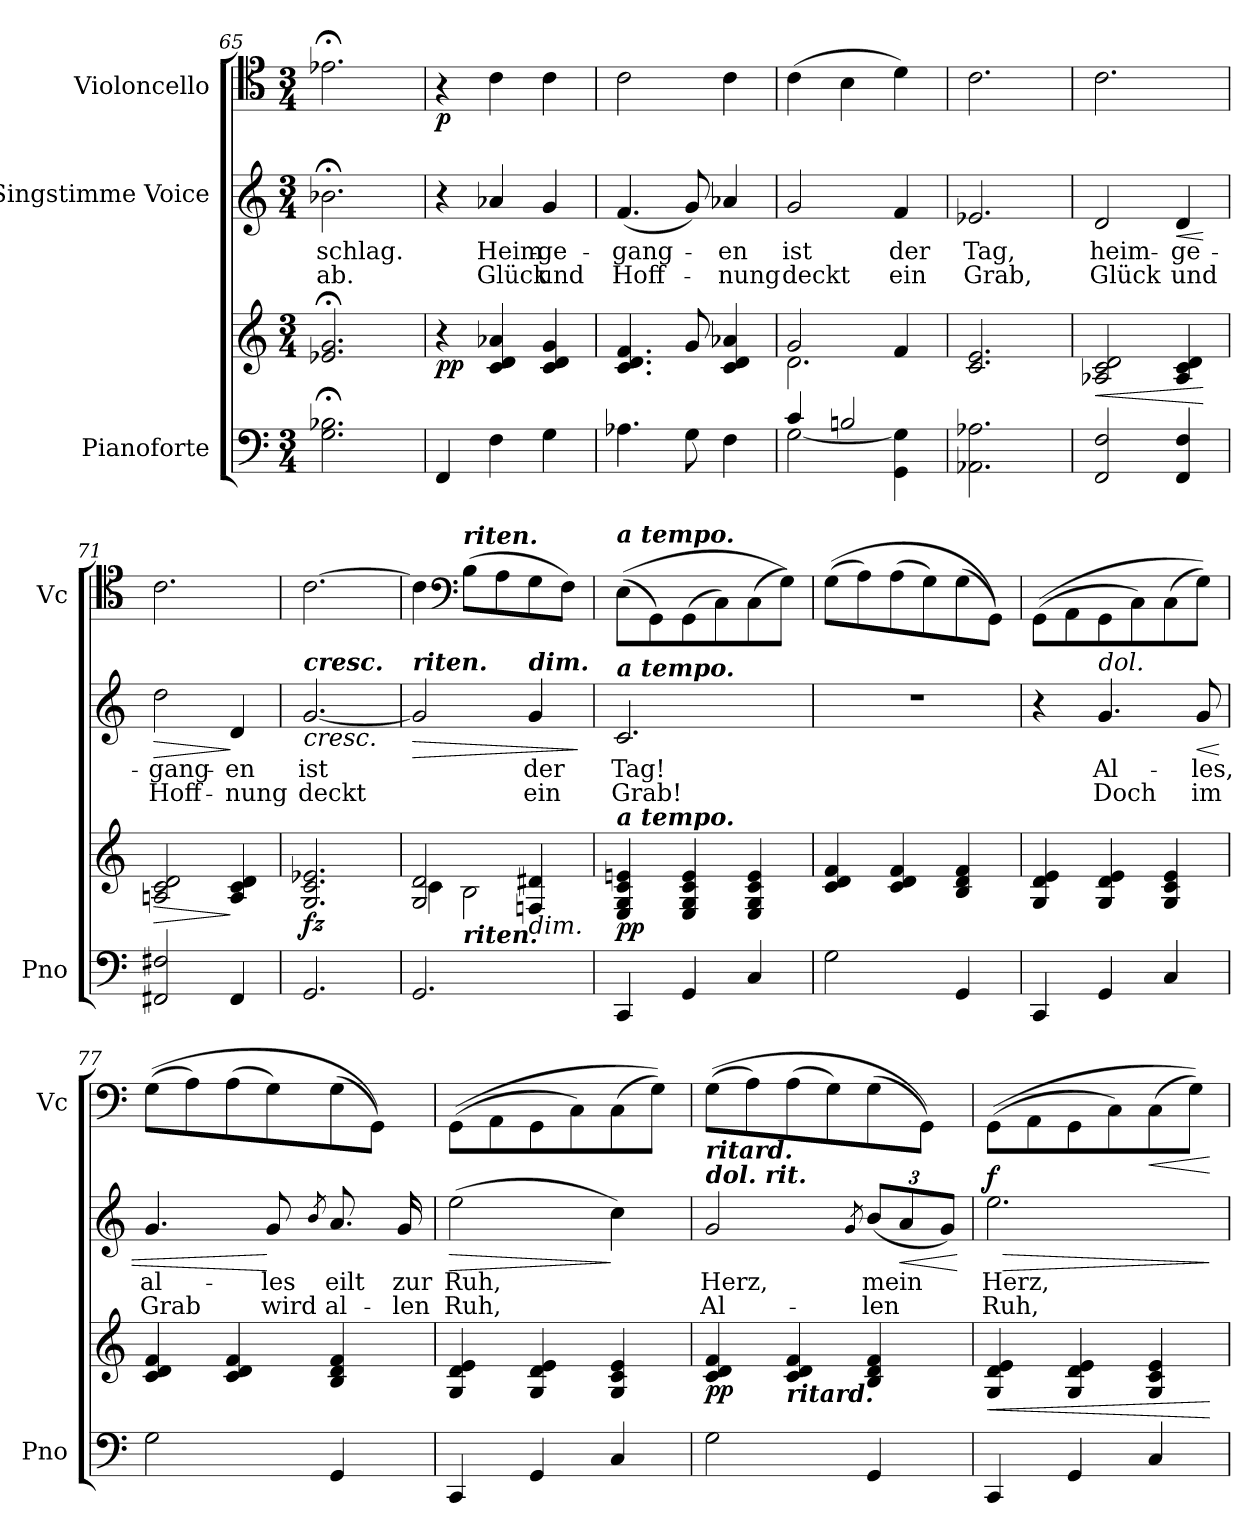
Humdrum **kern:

**kern	**kern	**dynam	**kern	**text	**text	**dynam	**kern	**dynam
*part3	*part3	*part3	*part2	*part2	*part2	*part2	*part1	*part1
*staff4	*staff3	*staff3/4	*staff2	*staff2	*staff2	*staff2	*staff1	*staff1
*I"Pianoforte	*	*	*I"Singstimme Voice	*	*	*	*I"Violoncello	*
*I'Pno	*	*	*	*	*	*	*I'Vc	*
*clefF4	*clefG2	*	*clefG2	*	*	*	*clefC4	*
*k[]	*k[]	*	*k[]	*	*	*	*k[]	*
*M3/4	*M3/4	*	*M3/4	*	*	*	*M3/4	*
=65	=65	=65	=65	=65	=65	=65	=65	=65
!	!	!	!	!LO:LY:b	!LO:LY:b	!	!	!
2.G\;< 2.B-X\;<	2.e-X/;< 2.g/;<	.	2.b-X;<\	-schlag.	-ab.	.	2.e-X;<\	.
=66	=66	=66	=66	=66	=66	=66	=66	=66
!	!	!LO:DY:b	!	!	!	!	!	!LO:DY:b
4FF/	4r	pp	4r	.	.	.	4r	p
!	!	!	!	!LO:LY:b	!LO:LY:b	!	!	!
4F\	4c/ 4d/ 4a-X/	.	4a-X/	Heim-	Glück	.	4c\	.
!	!	!	!	!LO:LY:b	!LO:LY:b	!	!	!
4G\	4c/ 4d/ 4g/	.	4g/	-ge-	und	.	4c\	.
=67	=67	=67	=67	=67	=67	=67	=67	=67
!	!	!	!	!LO:LY:b	!LO:LY:b	!	!	!
4.A-X\	4.c/ 4.d/ 4.f/	.	(<4.f/	-gang-	Hoff-	.	2c\	.
8G\	8g/	.	8g/)	.	.	.	.	.
!	!	!	!	!LO:LY:b	!LO:LY:b	!	!	!
4F\	4c/ 4d/ 4a-X/	.	4a-X/	-en	-nung	.	4c\	.
=68	=68	=68	=68	=68	=68	=68	=68	=68
*^	*^	*	*	*	*	*	*	*
!	!	!	!	!	!	!LO:LY:b	!LO:LY:b	!	!	!
4c/	[2G\	2g/	2.d\	.	2g/	ist	deckt	.	(>4c\	.
2Bn/	.	.	.	.	.	.	.	.	4B\	.
!	!	!	!	!	!	!LO:LY:b	!LO:LY:b	!	!	!
.	4GG\ 4G\]	4f/	.	.	4f/	der	ein	.	4d\)	.
*	*	*v	*v	*	*	*	*	*	*	*
!!LO:LB:g=z
=69	=69	=69	=69	=69	=69	=69	=69	=69	=69
!	!	!	!	!	!LO:LY:b	!LO:LY:b	!	!	!
*v	*v	*	*	*	*	*	*	*	*
2.AA-X\ 2.A-X\	2.c/ 2.e/	.	2.e-X/	Tag,	Grab,	.	2.c\	.
=70	=70	=70	=70	=70	=70	=70	=70	=70
!	!	!LO:HP:b	!	!LO:LY:b	!LO:LY:b	!	!	!
2FF/ 2F/	2A-X/ 2c/ 2d/	<	2d/	heim-	Glück	.	2.c\	.
!	!	!	!	!LO:LY:b	!LO:LY:b	!LO:HP:b	!	!
4FF/ 4F/	4A-/ 4c/ 4d/	.	4d/	-ge-	und	<	.	.
.	.	[	.	.	.	[	.	.
=71	=71	=71	=71	=71	=71	=71	=71	=71
!	!	!LO:HP:b	!	!LO:LY:b	!LO:LY:b	!LO:HP:b	!	!
2FF#X/ 2F#X/	2An/ 2c/ 2d/	>	2dd\	-gang-	Hoff-	>	2.c\	.
!	!	!	!	!LO:LY:b	!LO:LY:b	!	!	!
4FF#/	4A/ 4c/ 4d/	]	4d/	-en	-nung	]	.	.
=72	=72	=72	=72	=72	=72	=72	=72	=72
!	!	!	!LO:TX:a:Bi:t=cresc.	!	!	!	!	!
!	!	!LO:DY:b	!	!LO:LY:b	!LO:LY:b	!LO:HP:b	!	!
2.GG/	2.G/ 2.c/ 2.e-X/	fz	[2.g/	ist	deckt	<	[2.c\	.
=73	=73	=73	=73	=73	=73	=73	=73	=73
*	*^	*	*	*	*	*	*	*
!	!	!	!	!LO:TX:a:Bi:t=riten.	!	!	!	!	!
!	!	!	!	!	!	!	!LO:HP:b	!	!
2.GG/	2G/ 2d/	4c\	.	2g/]	.	.	>	4c\]	.
*	*	*	*	*	*	*	*	*clefF4	*
!	!	!	!	!	!	!	!	!LO:TX:a:Bi:t=riten.	!
!	!	!LO:TX:b:Bi:t=riten.	!	!	!	!	!	!	!
.	.	2B\	.	.	.	.	.	(>8B\L	.
.	.	.	.	.	.	.	.	8A\	.
!	!	!	!	!LO:TX:a:Bi:t=dim.	!	!	!	!	!
!	!LO:TX:b:i:t=dim.	!	!	!	!	!	!	!	!
!	!	!	!	!	!LO:LY:b	!LO:LY:b	!	!	!
.	4Fn/ 4d#X/	.	.	4g/	der	ein	[	8G\	.
.	.	.	.	.	.	.	.	8F\J)	.
*	*v	*v	*	*	*	*	*	*	*
.	.	.	.	.	.	]	.	.
=74	=74	=74	=74	=74	=74	=74	=74	=74
!	!	!	!	!	!	!	!LO:TX:a:Bi:t=a tempo.	!
!	!	!	!LO:TX:a:Bi:t=a tempo.	!	!	!	!	!
!	!LO:TX:a:Bi:t=a tempo.	!	!	!	!	!	!	!
!	!	!LO:DY:b	!	!LO:LY:b	!LO:LY:b	!	!	!
4CC/	4E/ 4G/ 4c/ 4en/	pp	2.c/	Tag!	Grab!	.	(>(>8E\L	.
.	.	.	.	.	.	.	8GG\)	.
4GG/	4E/ 4G/ 4c/ 4e/	.	.	.	.	.	(>8GG\	.
.	.	.	.	.	.	.	8C\)	.
4C/	4E/ 4G/ 4c/ 4e/	.	.	.	.	.	(>8C\	.
.	.	.	.	.	.	.	8G\J))	.
=75	=75	=75	=75	=75	=75	=75	=75	=75
!	!	!	!	!	!	!	!	!LO:DY:b
!	!	!	!	!	!	!	!	!LO:DY:n=1:b
2G\	4c/ 4d/ 4f/	.	2.r	.	.	.	(>(>8G\L	other-dynamics p
.	.	.	.	.	.	.	8A\)	.
.	4c/ 4d/ 4f/	.	.	.	.	.	(>8A\	.
.	.	.	.	.	.	.	8G\)	.
4GG/	4B/ 4d/ 4f/	.	.	.	.	.	(>8G\	.
.	.	.	.	.	.	.	8GG\J))	.
!!LO:PB:g=z
=76	=76	=76	=76	=76	=76	=76	=76	=76
4CC/	4G/ 4d/ 4e/	.	4r	.	.	.	(>(>8GG\L	.
.	.	.	.	.	.	.	8AA\	.
!	!	!	!LO:TX:a:i:t=dol.	!	!	!	!	!
!	!	!	!	!LO:LY:b	!LO:LY:b	!	!	!
4GG/	4G/ 4d/ 4e/	.	4.g/	Al-	Doch	.	8GG\	.
.	.	.	.	.	.	.	8C\)	.
4C/	4G/ 4c/ 4e/	.	.	.	.	.	(>8C\	.
!	!	!	!	!LO:LY:b	!LO:LY:b	!LO:HP:b	!	!
.	.	.	8g/	-les,	im	<	8G\J))	.
=77	=77	=77	=77	=77	=77	=77	=77	=77
!	!	!	!	!LO:LY:b	!LO:LY:b	!	!	!
2G\	4c/ 4d/ 4f/	.	4.g/	al-	Grab	.	(>(>8G\L	.
.	.	.	.	.	.	.	8A\)	.
.	4c/ 4d/ 4f/	.	.	.	.	.	(>8A\	.
!	!	!	!	!LO:LY:b	!LO:LY:b	!	!	!
.	.	.	8g/	-les	wird	[	8G\)	.
.	.	.	8qb/	.	.	.	.	.
!	!	!	!	!LO:LY:b	!LO:LY:b	!	!	!
4GG/	4B/ 4d/ 4f/	.	8.a/	eilt	al-	.	(>8G\	.
.	.	.	.	.	.	.	8GG\J))	.
!	!	!	!	!LO:LY:b	!LO:LY:b	!	!	!
.	.	.	16g/	zur	-len	.	.	.
=78	=78	=78	=78	=78	=78	=78	=78	=78
!	!	!	!	!LO:LY:b	!LO:LY:b	!LO:HP:b	!	!
4CC/	4G/ 4d/ 4e/	.	(>2ee\	Ruh,	Ruh,	>	(>(>8GG\L	.
.	.	.	.	.	.	.	8AA\	.
4GG/	4G/ 4d/ 4e/	.	.	.	.	.	8GG\	.
.	.	.	.	.	.	.	8C\)	.
4C/	4G/ 4c/ 4e/	.	4cc\)	.	.	]	(>8C\	.
.	.	.	.	.	.	.	8G\J))	.
=79	=79	=79	=79	=79	=79	=79	=79	=79
!	!	!	!	!	!	!	!LO:TX:b:Bi:t=ritard.	!
!	!	!	!LO:TX:a:Bi:t=dol. rit.	!	!	!	!	!
!	!	!LO:DY:b	!	!LO:LY:b	!LO:LY:b	!	!	!
2G\	4c/ 4d/ 4f/	pp	2g/	Herz,	Al-	.	(>(>8G\L	.
.	.	.	.	.	.	.	8A\)	.
!	!LO:TX:b:Bi:t=ritard.	!	!	!	!	!	!	!
.	4c/ 4d/ 4f/	.	.	.	.	.	(>8A\	.
.	.	.	.	.	.	.	8G\)	.
.	.	.	8qg/	.	.	.	.	.
*	*	*	*Xbrackettup	*	*	*	*	*
!	!	!	!	!LO:LY:b	!LO:LY:b	!	!	!
4GG/	4B/ 4d/ 4f/	.	(<12b/L	mein	-len	.	(>8G\	.
!	!	!	!	!	!	!LO:HP:b	!	!
.	.	.	12a/	.	.	<	.	.
.	.	.	.	.	.	.	8GG\J))	.
.	.	.	12g/J)	.	.	.	.	.
.	.	.	.	.	.	[	.	.
=80	=80	=80	=80	=80	=80	=80	=80	=80
!	!	!LO:HP:b	!	!LO:LY:b	!LO:LY:b	!LO:HP:b	!	!
!	!	!	!	!	!	!LO:DY:n=1:a	!	!
4CC/	4G/ 4d/ 4e/	<	2.ee\	Herz,	Ruh,	> f	(>(>8GG\L	.
.	.	.	.	.	.	.	8AA\	.
4GG/	4G/ 4d/ 4e/	.	.	.	.	.	8GG\	.
.	.	.	.	.	.	.	8C\)	.
!	!	!	!	!	!	!	!	!LO:HP:b
4C/	4G/ 4c/ 4e/	.	.	.	.	.	(>8C\	<
.	.	.	.	.	.	.	8G\J))	.
.	.	[	.	.	.	]	.	[
=	=	=	=	=	=	=	=	=
*-	*-	*-	*-	*-	*-	*-	*-	*-
